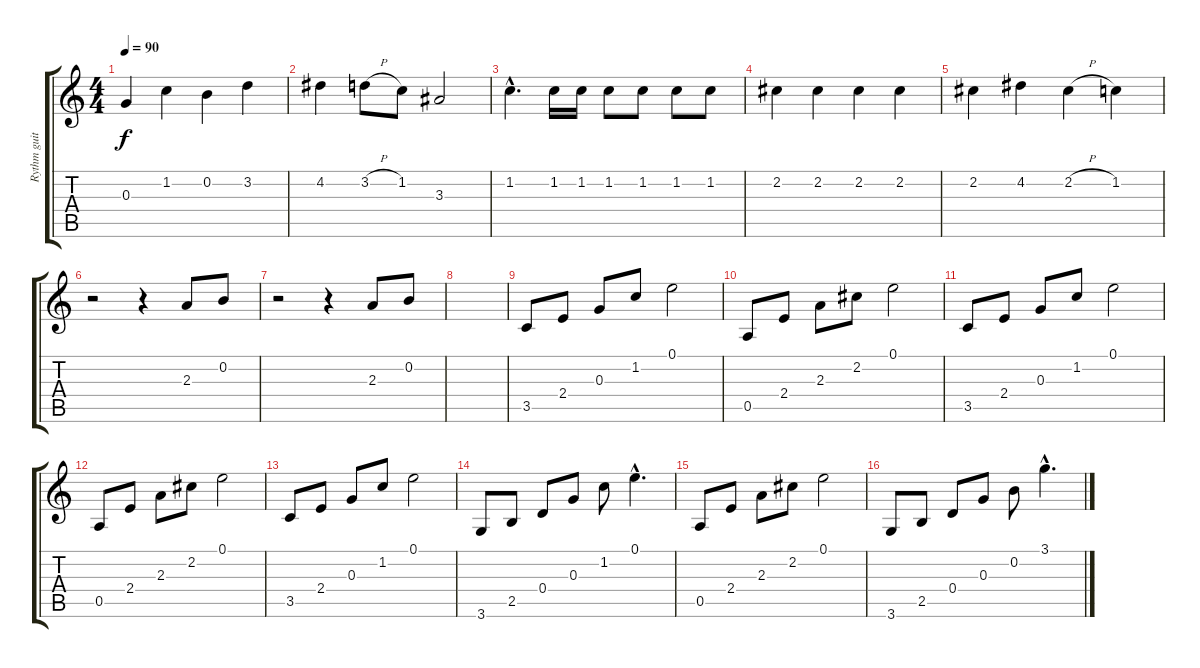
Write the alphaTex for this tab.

\track ("Rythm guitar" "Rythm guit") {instrument acousticguitarsteel}
\staff {score tabs}
\tuning (E4 B3 G3 D3 A2 E2) {hide}
\ts (4 4)
\tempo 90
\clef g2
\ks c
0.3.4{dy f} 1.2.4 0.2.4 3.2.4 |
4.2.4 3.2{h}.8 1.2.8 3.3.2 |
1.2{hac}.4{d} 1.2.16 1.2.16 1.2.8 1.2.8 1.2.8 1.2.8 |
2.2.4 2.2.4 2.2.4 2.2.4 |
2.2.4 4.2.4 2.2{h}.4 1.2.4 |
r.2 r.4 2.3.8 0.2.8 |
r.2 r.4 2.3.8 0.2.8 |
|
3.5.8 2.4.8 0.3.8 1.2.8 0.1.2 |
0.5.8 2.4.8 2.3.8 2.2.8 0.1.2 |
3.5.8 2.4.8 0.3.8 1.2.8 0.1.2 |
0.5.8 2.4.8 2.3.8 2.2.8 0.1.2 |
3.5.8 2.4.8 0.3.8 1.2.8 0.1.2 |
3.6.8 2.5.8 0.4.8 0.3.8 1.2.8 0.1{hac}.4{d} |
0.5.8 2.4.8 2.3.8 2.2.8 0.1.2 |
3.6.8{volume 10} 2.5.8 0.4.8 0.3.8 0.2.8 3.1{hac}.4{d}
